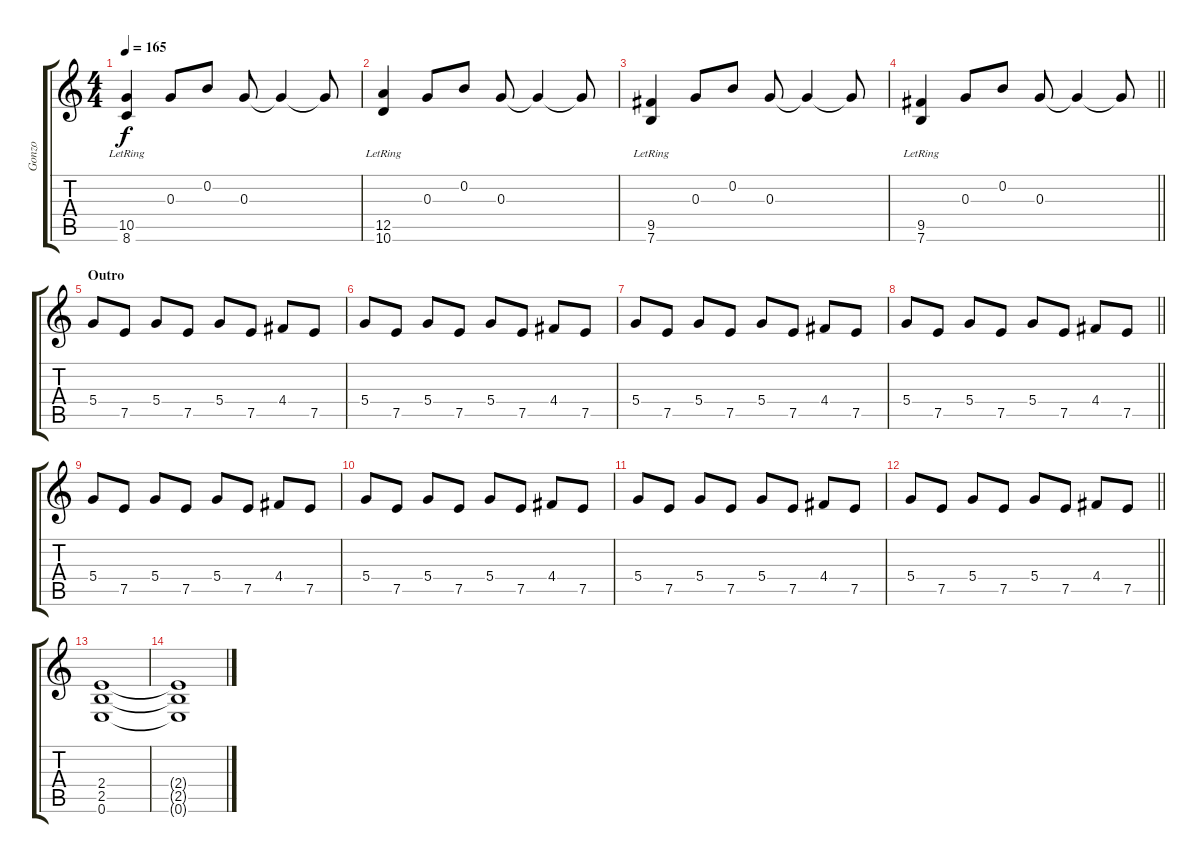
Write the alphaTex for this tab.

\track ("Gonzo" "Gonzo") {instrument overdrivenguitar}
\staff {score tabs}
\tuning (E4 B3 G3 D3 A2 E2) {hide}
\ts (4 4)
\tempo 165
\clef g2
\ks c
(10.5{lr} 8.6{lr}).4{dy f} 0.3.8 0.2.8 0.3.8 0.3{t}.4 0.3{t}.8 |
(12.5{lr} 10.6{lr}).4 0.3.8 0.2.8 0.3.8 0.3{t}.4 0.3{t}.8 |
(9.5{lr} 7.6{lr}).4 0.3.8 0.2.8 0.3.8 0.3{t}.4 0.3{t}.8 |
\barLineRight lightlight
(9.5{lr} 7.6{lr}).4 0.3.8 0.2.8 0.3.8 0.3{t}.4 0.3{t}.8 |
\section ("" "Outro")
5.4.8{instrument distortionguitar} 7.5.8 5.4.8 7.5.8 5.4.8 7.5.8 4.4.8 7.5.8 |
5.4.8 7.5.8 5.4.8 7.5.8 5.4.8 7.5.8 4.4.8 7.5.8 |
5.4.8 7.5.8 5.4.8 7.5.8 5.4.8 7.5.8 4.4.8 7.5.8 |
\barLineRight lightlight
5.4.8 7.5.8 5.4.8 7.5.8 5.4.8 7.5.8 4.4.8 7.5.8 |
5.4.8 7.5.8 5.4.8 7.5.8 5.4.8 7.5.8 4.4.8 7.5.8 |
5.4.8 7.5.8 5.4.8 7.5.8 5.4.8 7.5.8 4.4.8 7.5.8 |
5.4.8 7.5.8 5.4.8 7.5.8 5.4.8 7.5.8 4.4.8 7.5.8 |
\barLineRight lightlight
5.4.8 7.5.8 5.4.8 7.5.8 5.4.8 7.5.8 4.4.8 7.5.8 |
(2.4 2.5 0.6).1 |
(2.4{t} 2.5{t} 0.6{t}).1{volume 3}
